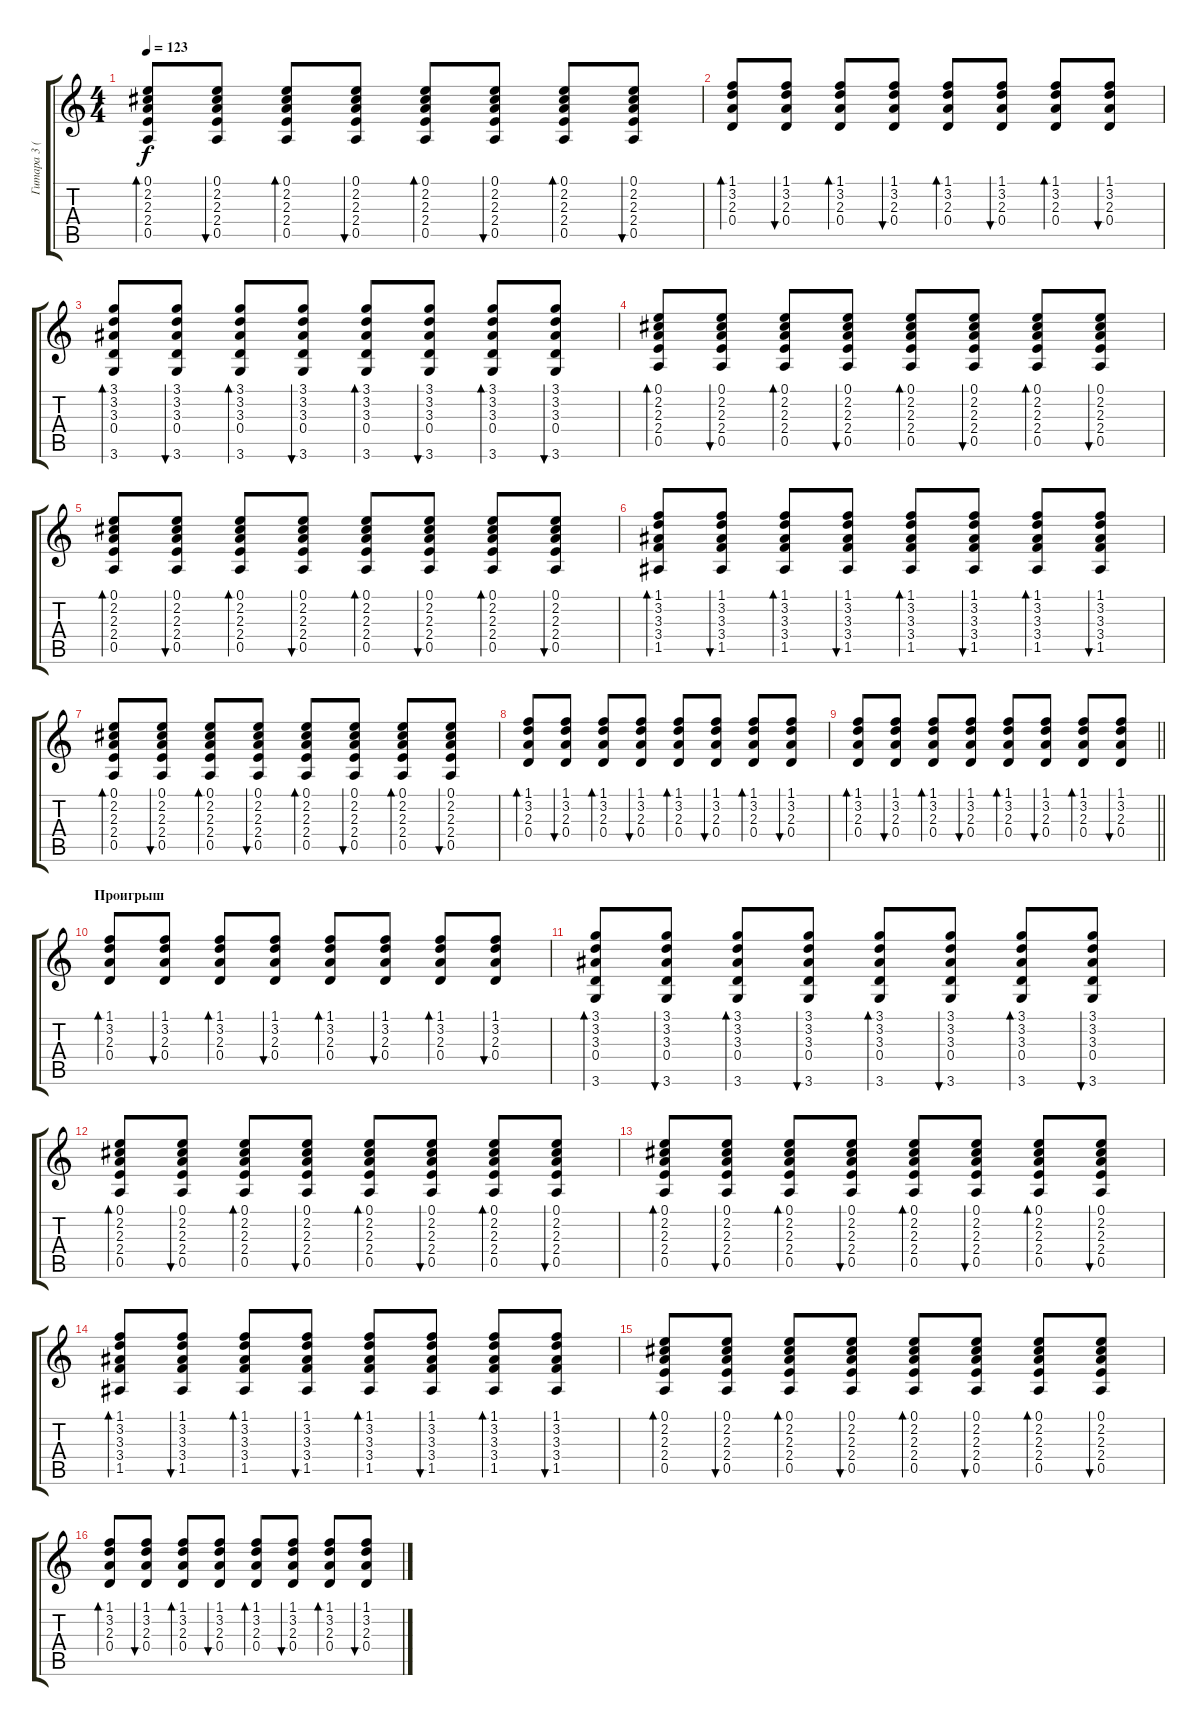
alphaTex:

\track ("Гитара 3 (ритм)" "Гитара 3 (") {instrument acousticguitarsteel}
\staff {score tabs}
\tuning (E4 B3 G3 D3 A2 E2) {hide}
\ts (4 4)
\tempo 123
\clef g2
\ks c
(0.1 2.2 2.3 2.4 0.5).8{bd 60 dy f} (0.1 2.2 2.3 2.4 0.5).8{bu 60} (0.1 2.2 2.3 2.4 0.5).8{bd 60} (0.1 2.2 2.3 2.4 0.5).8{bu 60} (0.1 2.2 2.3 2.4 0.5).8{bd 60} (0.1 2.2 2.3 2.4 0.5).8{bu 60} (0.1 2.2 2.3 2.4 0.5).8{bd 60} (0.1 2.2 2.3 2.4 0.5).8{bu 60} |
(1.1 3.2 2.3 0.4).8{bd 60} (1.1 3.2 2.3 0.4).8{bu 60} (1.1 3.2 2.3 0.4).8{bd 60} (1.1 3.2 2.3 0.4).8{bu 60} (1.1 3.2 2.3 0.4).8{bd 60} (1.1 3.2 2.3 0.4).8{bu 60} (1.1 3.2 2.3 0.4).8{bd 60} (1.1 3.2 2.3 0.4).8{bu 60} |
(3.1 3.2 3.3 0.4 3.6).8{bd 60} (3.1 3.2 3.3 0.4 3.6).8{bu 60} (3.1 3.2 3.3 0.4 3.6).8{bd 60} (3.1 3.2 3.3 0.4 3.6).8{bu 60} (3.1 3.2 3.3 0.4 3.6).8{bd 60} (3.1 3.2 3.3 0.4 3.6).8{bu 60} (3.1 3.2 3.3 0.4 3.6).8{bd 60} (3.1 3.2 3.3 0.4 3.6).8{bu 60} |
(0.1 2.2 2.3 2.4 0.5).8{bd 60} (0.1 2.2 2.3 2.4 0.5).8{bu 60} (0.1 2.2 2.3 2.4 0.5).8{bd 60} (0.1 2.2 2.3 2.4 0.5).8{bu 60} (0.1 2.2 2.3 2.4 0.5).8{bd 60} (0.1 2.2 2.3 2.4 0.5).8{bu 60} (0.1 2.2 2.3 2.4 0.5).8{bd 60} (0.1 2.2 2.3 2.4 0.5).8{bu 60} |
(0.1 2.2 2.3 2.4 0.5).8{bd 60} (0.1 2.2 2.3 2.4 0.5).8{bu 60} (0.1 2.2 2.3 2.4 0.5).8{bd 60} (0.1 2.2 2.3 2.4 0.5).8{bu 60} (0.1 2.2 2.3 2.4 0.5).8{bd 60} (0.1 2.2 2.3 2.4 0.5).8{bu 60} (0.1 2.2 2.3 2.4 0.5).8{bd 60} (0.1 2.2 2.3 2.4 0.5).8{bu 60} |
(1.1 3.2 3.3 3.4 1.5).8{bd 60} (1.1 3.2 3.3 3.4 1.5).8{bu 60} (1.1 3.2 3.3 3.4 1.5).8{bd 60} (1.1 3.2 3.3 3.4 1.5).8{bu 60} (1.1 3.2 3.3 3.4 1.5).8{bd 60} (1.1 3.2 3.3 3.4 1.5).8{bu 60} (1.1 3.2 3.3 3.4 1.5).8{bd 60} (1.1 3.2 3.3 3.4 1.5).8{bu 60} |
(0.1 2.2 2.3 2.4 0.5).8{bd 60} (0.1 2.2 2.3 2.4 0.5).8{bu 60} (0.1 2.2 2.3 2.4 0.5).8{bd 60} (0.1 2.2 2.3 2.4 0.5).8{bu 60} (0.1 2.2 2.3 2.4 0.5).8{bd 60} (0.1 2.2 2.3 2.4 0.5).8{bu 60} (0.1 2.2 2.3 2.4 0.5).8{bd 60} (0.1 2.2 2.3 2.4 0.5).8{bu 60} |
(1.1 3.2 2.3 0.4).8{bd 60} (1.1 3.2 2.3 0.4).8{bu 60} (1.1 3.2 2.3 0.4).8{bd 60} (1.1 3.2 2.3 0.4).8{bu 60} (1.1 3.2 2.3 0.4).8{bd 60} (1.1 3.2 2.3 0.4).8{bu 60} (1.1 3.2 2.3 0.4).8{bd 60} (1.1 3.2 2.3 0.4).8{bu 60} |
\barLineRight lightlight
(1.1 3.2 2.3 0.4).8{bd 60} (1.1 3.2 2.3 0.4).8{bu 60} (1.1 3.2 2.3 0.4).8{bd 60} (1.1 3.2 2.3 0.4).8{bu 60} (1.1 3.2 2.3 0.4).8{bd 60} (1.1 3.2 2.3 0.4).8{bu 60} (1.1 3.2 2.3 0.4).8{bd 60} (1.1 3.2 2.3 0.4).8{bu 60} |
\section ("" "Проигрыш")
(1.1 3.2 2.3 0.4).8{bd 60} (1.1 3.2 2.3 0.4).8{bu 60} (1.1 3.2 2.3 0.4).8{bd 60} (1.1 3.2 2.3 0.4).8{bu 60} (1.1 3.2 2.3 0.4).8{bd 60} (1.1 3.2 2.3 0.4).8{bu 60} (1.1 3.2 2.3 0.4).8{bd 60} (1.1 3.2 2.3 0.4).8{bu 60} |
(3.1 3.2 3.3 0.4 3.6).8{bd 60} (3.1 3.2 3.3 0.4 3.6).8{bu 60} (3.1 3.2 3.3 0.4 3.6).8{bd 60} (3.1 3.2 3.3 0.4 3.6).8{bu 60} (3.1 3.2 3.3 0.4 3.6).8{bd 60} (3.1 3.2 3.3 0.4 3.6).8{bu 60} (3.1 3.2 3.3 0.4 3.6).8{bd 60} (3.1 3.2 3.3 0.4 3.6).8{bu 60} |
(0.1 2.2 2.3 2.4 0.5).8{bd 60} (0.1 2.2 2.3 2.4 0.5).8{bu 60} (0.1 2.2 2.3 2.4 0.5).8{bd 60} (0.1 2.2 2.3 2.4 0.5).8{bu 60} (0.1 2.2 2.3 2.4 0.5).8{bd 60} (0.1 2.2 2.3 2.4 0.5).8{bu 60} (0.1 2.2 2.3 2.4 0.5).8{bd 60} (0.1 2.2 2.3 2.4 0.5).8{bu 60} |
(0.1 2.2 2.3 2.4 0.5).8{bd 60} (0.1 2.2 2.3 2.4 0.5).8{bu 60} (0.1 2.2 2.3 2.4 0.5).8{bd 60} (0.1 2.2 2.3 2.4 0.5).8{bu 60} (0.1 2.2 2.3 2.4 0.5).8{bd 60} (0.1 2.2 2.3 2.4 0.5).8{bu 60} (0.1 2.2 2.3 2.4 0.5).8{bd 60} (0.1 2.2 2.3 2.4 0.5).8{bu 60} |
(1.1 3.2 3.3 3.4 1.5).8{bd 60} (1.1 3.2 3.3 3.4 1.5).8{bu 60} (1.1 3.2 3.3 3.4 1.5).8{bd 60} (1.1 3.2 3.3 3.4 1.5).8{bu 60} (1.1 3.2 3.3 3.4 1.5).8{bd 60} (1.1 3.2 3.3 3.4 1.5).8{bu 60} (1.1 3.2 3.3 3.4 1.5).8{bd 60} (1.1 3.2 3.3 3.4 1.5).8{bu 60} |
(0.1 2.2 2.3 2.4 0.5).8{bd 60} (0.1 2.2 2.3 2.4 0.5).8{bu 60} (0.1 2.2 2.3 2.4 0.5).8{bd 60} (0.1 2.2 2.3 2.4 0.5).8{bu 60} (0.1 2.2 2.3 2.4 0.5).8{bd 60} (0.1 2.2 2.3 2.4 0.5).8{bu 60} (0.1 2.2 2.3 2.4 0.5).8{bd 60} (0.1 2.2 2.3 2.4 0.5).8{bu 60} |
(1.1 3.2 2.3 0.4).8{bd 60} (1.1 3.2 2.3 0.4).8{bu 60} (1.1 3.2 2.3 0.4).8{bd 60} (1.1 3.2 2.3 0.4).8{bu 60} (1.1 3.2 2.3 0.4).8{bd 60} (1.1 3.2 2.3 0.4).8{bu 60} (1.1 3.2 2.3 0.4).8{bd 60} (1.1 3.2 2.3 0.4).8{bu 60}
